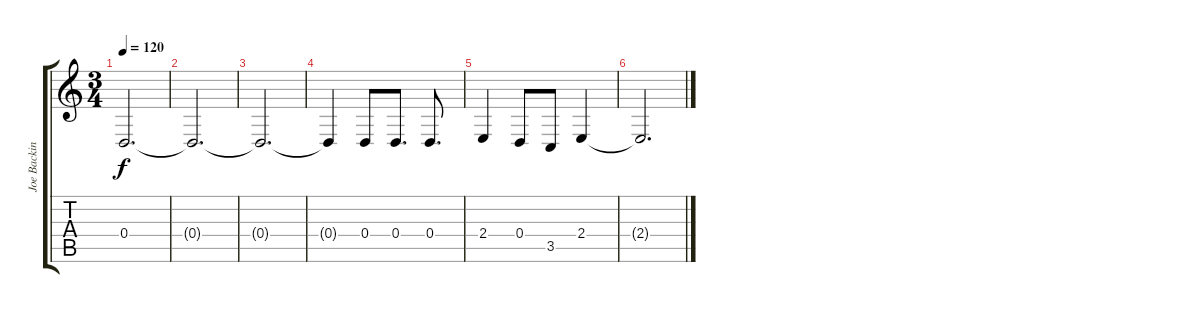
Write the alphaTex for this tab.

\track ("Joe Backing Vocals" "Joe Backin") {instrument synthvoice}
\staff {score tabs}
\tuning (E4 B3 G3 D3 A2 E2) {hide}
\ts (3 4)
\tempo 120
\clef g2
\ks c
0.4.2{d dy f} |
0.4{t}.2{d} |
0.4{t}.2{d} |
0.4{t}.4 0.4.8 0.4.8{d} 0.4.8{d} |
2.4.4 0.4.8 3.5.8 2.4.4 |
2.4{t}.2{d}
